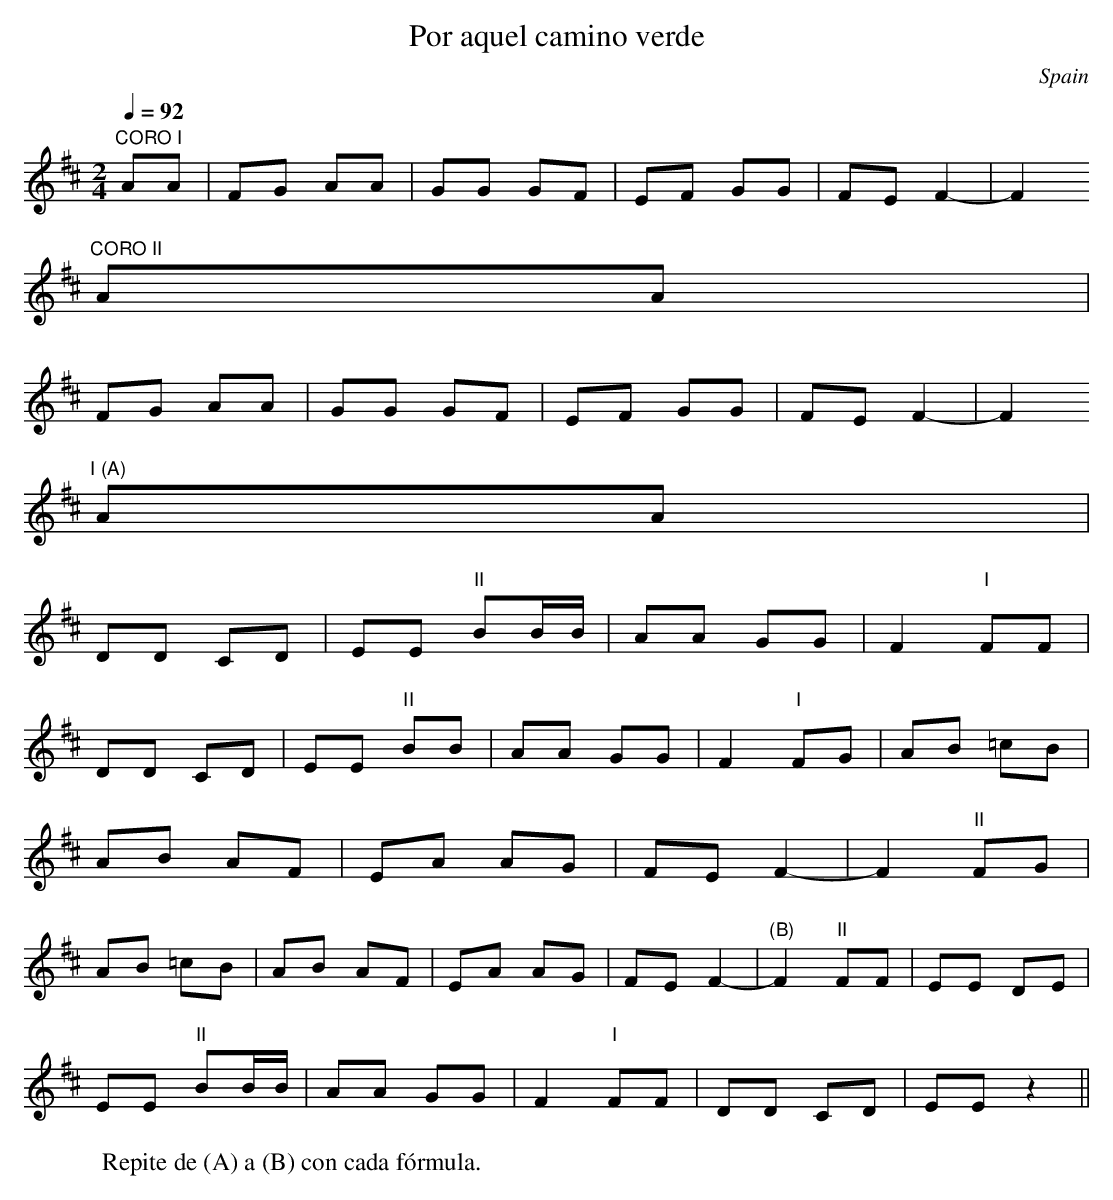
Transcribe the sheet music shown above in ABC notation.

X:1
T:Por aquel camino verde
M:2/4
L:1/8
Q:1/4=92
O:Spain
K:D
"CORO I"
AA|FG AA| GG GF|EF GG|F-E F2-|F2
"CORO II"
AA|
FG AA| GG GF|EF GG|F-E F2-|F2
"I (A)"
AA|
DD CD|EE "II"BB/2B/2|AA GG|F2 "I"FF|
DD CD|EE "II" BB|AA GG|F2 "I" FG|AB =cB|
AB AF|EA AG|FE F2-|F2 "II" FG|
AB =cB|AB AF|EA AG| FE F2-|"(B)"F2 "II" FF|EE DE|
EE "II" BB/2B/2|AA GG|F2 "I" FF|DD CD|EEz2||
W: Repite de (A) a (B) con cada fórmula.
